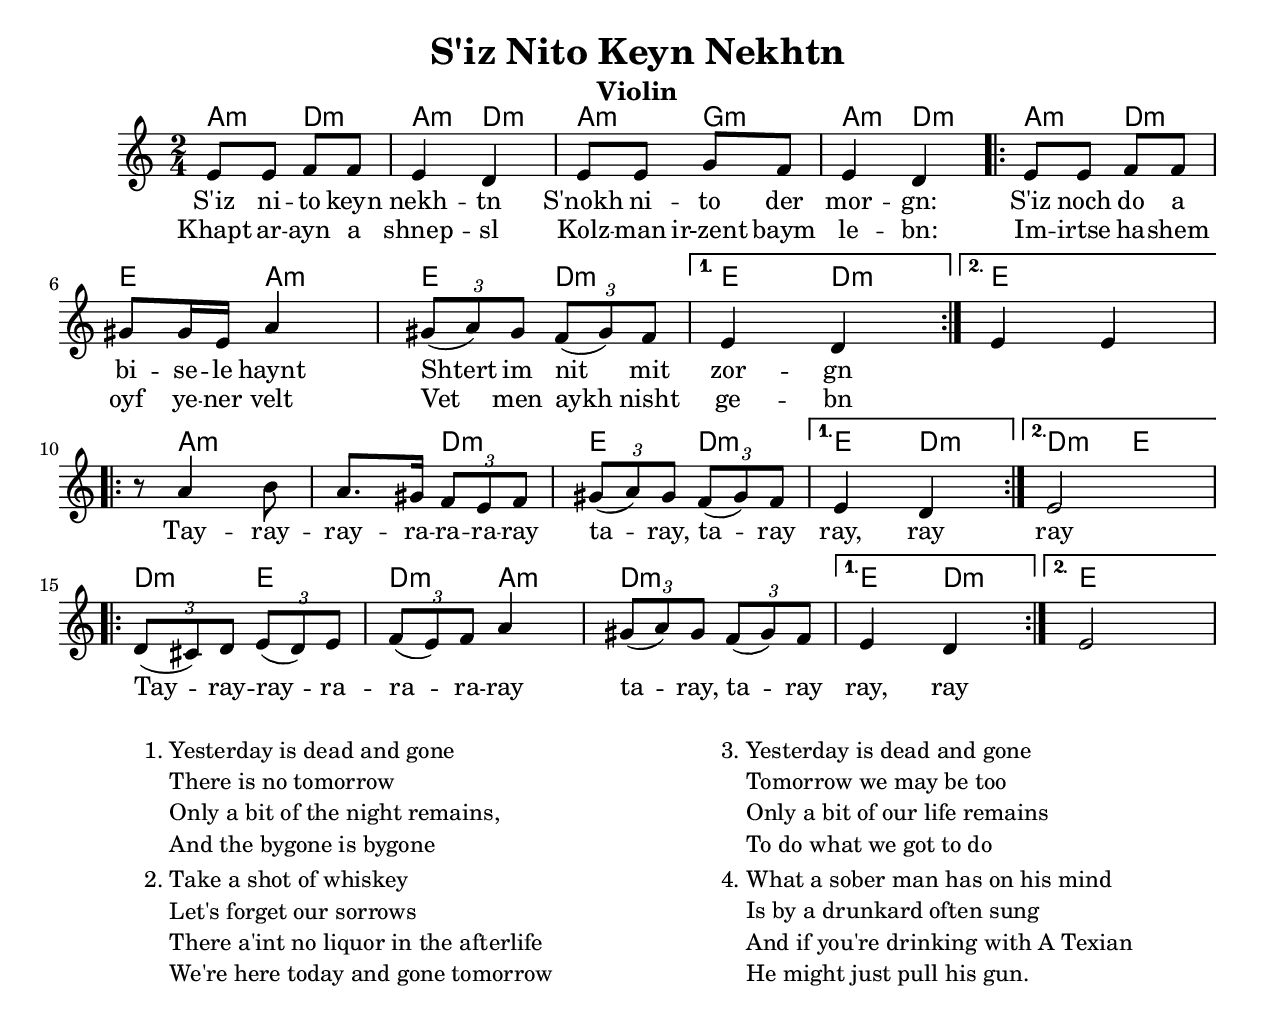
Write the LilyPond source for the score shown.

\version "2.18.0"
\include "english.ly"
\paper{
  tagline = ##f
  print-all-headers = ##t
  #(set-paper-size "letter")
}
date = #(strftime "%d-%m-%Y" (localtime (current-time)))

%\markup{ \italic{ " Updated " \date  }  }

%\markup{ Got something to say? }

global = {
  \clef treble
  \key a \minor
  \time 2/4
  \set Score.markFormatter = #format-mark-box-alphabet
}

%#################################### Melody ########################
melody = \relative c' {
  \global
  %\partial 16*3 a16 d f   %lead in notes
  e8 e f f
  e4 d
  e8 e g f
  e4 d
  \repeat volta 2{
    %\mark \default
    e8 e f f
    gs8 gs16 e a4
    \tuplet 3/2 {gs8 (a) gs} \tuplet 3/2{f8(gs) f}
  }
  \alternative { {e4 d }{e4 e } }
  \break
  \repeat volta 2{
    r8 a4 b8
    a8. gs16 \tuplet 3/2{f8 e f}|
    \tuplet 3/2 {gs8(a)gs} \tuplet 3/2{f(gs)f}
  }
  \alternative{
    {e4 d}{e2}
  }
  \repeat volta 2{
    \tuplet 3/2{d8 (cs) d} \tuplet 3/2{e(d)e}|
    \tuplet 3/2 {f(e)f} a4
    \tuplet 3/2{gs8(a)gs} \tuplet 3/2 {f(gs)f}
  }
  \alternative { {e4 d }{e2 } }

}
%################################# Lyrics #####################
\addlyrics{
  S'iz ni -- to keyn nekh -- tn
  S'nokh ni -- to der mor -- gn:
  S'iz noch do a bi -- se -- le haynt
  Shtert im nit mit zor -- gn
  \skip 2 \skip 2
  Tay -- ray -- ray -- ra -- ra -- ra -- ray
  ta -- ray, ta -- ray ray, ray ray
  Tay -- ray -- ray -- ra -- ra -- ra -- ray
  ta -- ray, ta -- ray ray, ray

}
\addlyrics{
  Khapt ar -- ayn a shnep -- sl
  Kolz -- man ir-zent baym le -- bn:
  Im -- irtse ha -- shem oyf ye -- ner velt
  Vet men aykh nisht ge -- bn
}
%################################# Chords #######################
harmonies = \chordmode {
  a4:m
  d4:m
  a4:m
  d4:m
  a4:m
  g4:m
  a4:m
  d4:m
  a4:m
  d4:m
  e4
  a4:m
  e4
  d4:m
  e4
  d4:m
  e2
  %b
  s8
  a8*5:m
  d4:m
  e4
  d4:m
  e4
  d4:m
  %c
  d4:m
  e4
  d4:m
  e4
  d4:m
  a:m
  d2:m
  e4 d4:m
  e2

}

\score {
  <<
    \new ChordNames {
      \set chordChanges = ##f
      \harmonies
    }
    \new Staff
    \melody
  >>
  \header{
    title= "S'iz Nito Keyn Nekhtn"
    subtitle=""
    composer= ""
    instrument = "Violin"
    arranger= ""
  }
  \layout{indent = 1.0\cm}
  \midi {
    \tempo 4 = 120

    % \midi { }
  }
}

% more verses:
\markup{}
\markup {
  \fill-line {
    \hspace #0.1 % distance from left margin
    \column {
      \line { "1."
              \column {
                "Yesterday is dead and gone"
                "There is no tomorrow"
                "Only a bit of the night remains,"
                "And the bygone is bygone"
              }
      }
      \hspace #0.2 % vertical distance between verses
      \line { "2."
              \column {
                "Take a shot of whiskey"
                "Let's forget our sorrows"
                "There a'int no liquor in the afterlife"
                "We're here today and gone tomorrow"

              }
      }
    }
    \hspace #0.1  % horiz. distance between columns
    \column {
      \line { "3."
              \column {
                "Yesterday is dead and gone"
                "Tomorrow we may be too"
                "Only a bit of our life remains"
                "To do what we got to do"
              }
      }
      \hspace #0.2 % distance between verses
      \line { "4."
              \column {
                "What a sober man has on his mind"
                "Is by a drunkard often sung"
                "And if you're drinking with A Texian"
                "He might just pull his gun."
              }
      }
    }
    \hspace #0.1 % distance to right margin
  }
}

%}

%{
Yesterday is buried, mourn it on the morrow
Here is but ephemeral bliss, ruin it not with sorrow
So Grab yourself a bottle, while you still can swallow
You won’t cop a single drop in the world to follow
You won’t cop a single drop in the world to follow

Brothers wail and howl, let your beard be wild
That’s the way to dance away sorrow and exile
That’s the way to dance away sorrow and exile

Hulyet hulyet brider, varft mit bord un poles
Ot azoy, ot azoy tantst a yid in goles
Ot azoy, ot azoy tantst a yid in goles

%}
